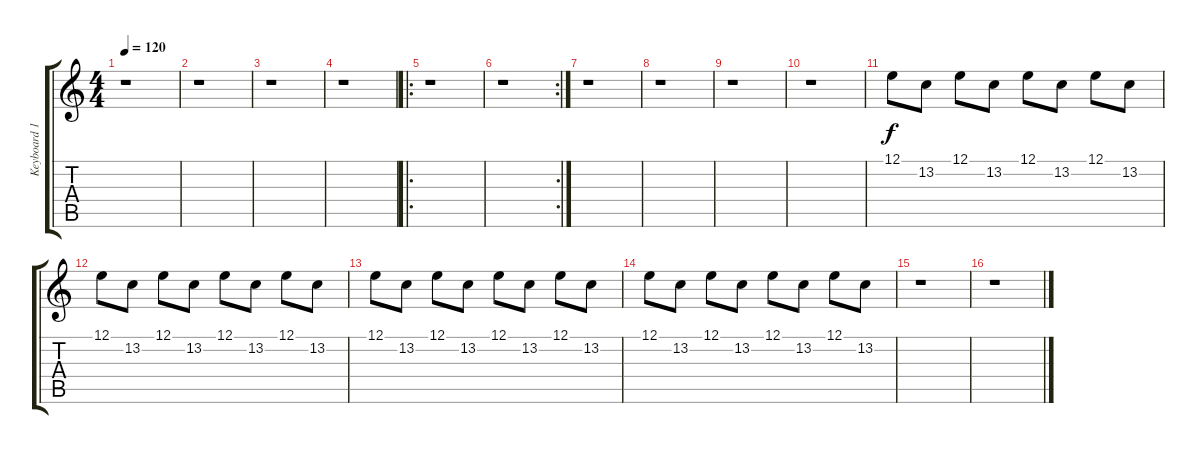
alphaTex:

\track ("Keyboard 1" "Keyboard 1") {instrument stringensemble1}
\staff {score tabs}
\tuning (E4 B3 G3 D3 A2 E2) {hide}
\ts (4 4)
\tempo 120
\clef g2
\ks c
r.1{dy f} |
r.1 |
r.1 |
r.1 |
\ro
r.1 |
\rc 2
r.1 |
r.1 |
r.1 |
r.1 |
r.1 |
12.1.8{volume 10 balance 5 instrument stringensemble1} 13.2.8 12.1.8 13.2.8 12.1.8 13.2.8 12.1.8 13.2.8 |
12.1.8 13.2.8 12.1.8 13.2.8 12.1.8 13.2.8 12.1.8 13.2.8 |
12.1.8 13.2.8 12.1.8 13.2.8 12.1.8 13.2.8 12.1.8 13.2.8 |
12.1.8 13.2.8 12.1.8 13.2.8 12.1.8 13.2.8 12.1.8 13.2.8 |
r.1 |
r.1
